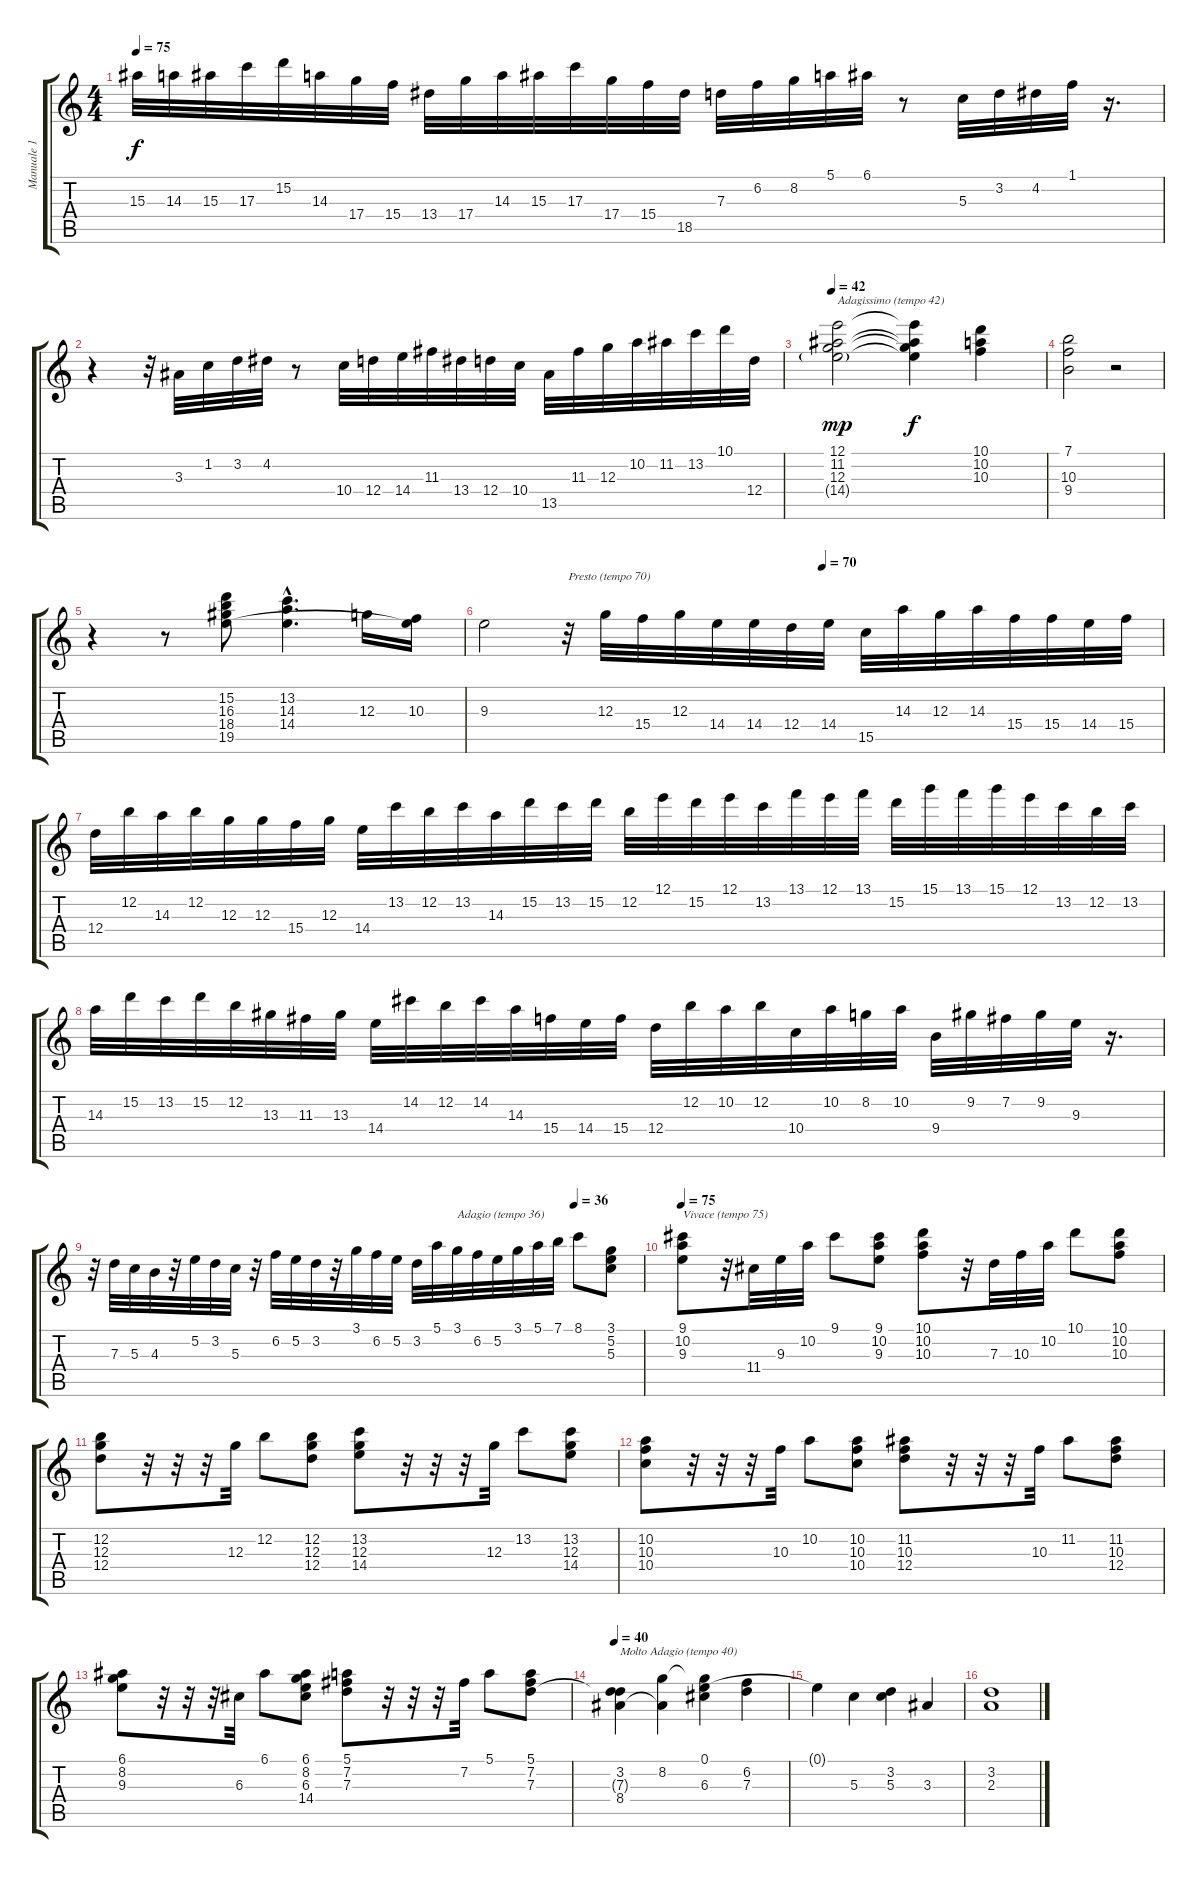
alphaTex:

\track ("Manuale 1" "Manuale 1") {instrument overdrivenguitar}
\staff {score tabs}
\tuning (E4 B3 G3 D3 A2 E2) {hide}
\ts (4 4)
\tempo 75
\clef g2
\ks c
15.3.32{dy f} 14.3.32 15.3.32 17.3.32 15.2.32 14.3.32 17.4.32 15.4.32 13.4.32 17.4.32 14.3.32 15.3.32 17.3.32 17.4.32 15.4.32 18.5.32 7.3.32 6.2.32 8.2.32 5.1.32 6.1.32 r.8 5.3.32 3.2.32 4.2.32 1.1.32 r.16{d} |
r.4 r.32 3.3.32 1.2.32 3.2.32 4.2.32 r.8 10.4.32 12.4.32 14.4.32 11.3.32 13.4.32 12.4.32 10.4.32 13.5.32 11.3.32 12.3.32 10.2.32 11.2.32 13.2.32 10.1.32 12.4.32 |
\tempo 42
(12.1 11.2 12.3 14.4{g}).2{txt "Adagissimo (tempo 42)" dy mp} (12.1{t} 11.2{t} 12.3{t} 14.4{t}).4{dy f} (10.1 10.2 10.3).4 |
(7.1 10.3 9.4).2 r.2 |
r.4 r.8 (15.2 16.3 18.4 19.5).8 (13.2{hac} 14.3{hac} 14.4{hac}).4{d} 12.3.16 (10.3 19.5{t}).16 |
\tempo (70 0.5)
9.3.2 r.32{txt "Presto (tempo 70)"} 12.3.32 15.4.32 12.3.32 14.4.32 14.4.32 12.4.32 14.4.32 15.5.32 14.3.32 12.3.32 14.3.32 15.4.32 15.4.32 14.4.32 15.4.32 |
12.4.32 12.2.32 14.3.32 12.2.32 12.3.32 12.3.32 15.4.32 12.3.32 14.4.32 13.2.32 12.2.32 13.2.32 14.3.32 15.2.32 13.2.32 15.2.32 12.2.32 12.1.32 15.2.32 12.1.32 13.2.32 13.1.32 12.1.32 13.1.32 15.2.32 15.1.32 13.1.32 15.1.32 12.1.32 13.2.32 12.2.32 13.2.32 |
14.3.32 15.2.32 13.2.32 15.2.32 12.2.32 13.3.32 11.3.32 13.3.32 14.4.32 14.2.32 12.2.32 14.2.32 14.3.32 15.4.32 14.4.32 15.4.32 12.4.32 12.2.32 10.2.32 12.2.32 10.4.32 10.2.32 8.2.32 10.2.32 9.4.32 9.2.32 7.2.32 9.2.32 9.3.32 r.16{d} |
\tempo (36 0.875)
r.32 7.3.32 5.3.32 4.3.32 r.32 5.2.32 3.2.32 5.3.32 r.32 6.2.32 5.2.32 3.2.32 r.32 3.1.32 6.2.32 5.2.32 3.2.32 5.1.32 3.1.32{txt "Adagio (tempo 36)"} 6.2.32 5.2.32 3.1.32 5.1.32 7.1.32 8.1.8 (3.1 5.2 5.3).8 |
\tempo 75
(9.1 10.2 9.3).8{txt "Vivace (tempo 75)"} r.32 11.4.32 9.3.32 10.2.32 9.1.8 (9.1 10.2 9.3).8 (10.1 10.2 10.3).8 r.32 7.3.32 10.3.32 10.2.32 10.1.8 (10.1 10.2 10.3).8 |
(12.2 12.3 12.4).8 r.32 r.32 r.32 12.3.32 12.2.8 (12.2 12.3 12.4).8 (13.2 12.3 14.4).8 r.32 r.32 r.32 12.3.32 13.2.8 (13.2 12.3 14.4).8 |
(10.2 10.3 10.4).8 r.32 r.32 r.32 10.3.32 10.2.8 (10.2 10.3 10.4).8 (11.2 10.3 12.4).8 r.32 r.32 r.32 10.3.32 11.2.8 (11.2 10.3 12.4).8 |
(6.1 8.2 9.3).8 r.32 r.32 r.32 6.3.32 6.1.8 (6.1 8.2 6.3 14.4).8 (5.1 7.2 7.3).8 r.32 r.32 r.32 7.2.32 5.1.8 (5.1 7.2 7.3).8 |
\tempo 40
(3.2 7.3{t} 8.4).4{txt "Molto Adagio (tempo 40)"} (8.2 8.4{t}).4 (0.1 8.2{t} 6.3).4 (6.2 7.3).4 |
0.1{t}.4 5.3.4 (3.2 5.3).4 3.3.4 |
(3.2 2.3).1
